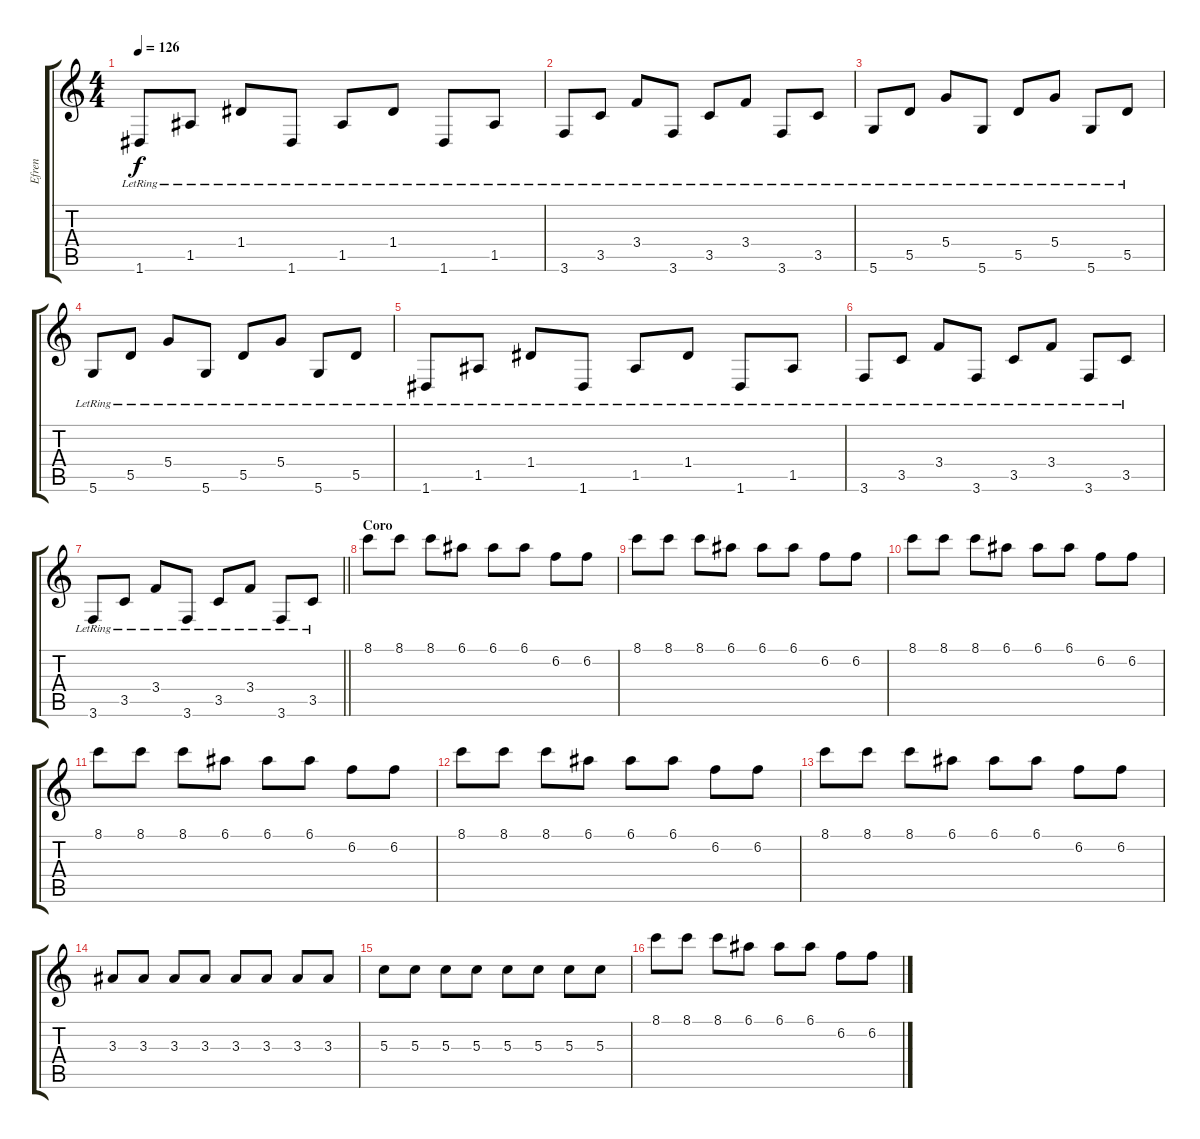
\track ("Efren" "Efren") {instrument overdrivenguitar}
\staff {score tabs}
\tuning (E4 B3 G3 D3 A2 D2) {hide}
\ts (4 4)
\tempo 126
\clef g2
\ks c
1.6{lr}.8{dy f} 1.5{lr}.8 1.4{lr}.8 1.6{lr}.8 1.5{lr}.8 1.4{lr}.8 1.6{lr}.8 1.5{lr}.8 |
3.6{lr}.8 3.5{lr}.8 3.4{lr}.8 3.6{lr}.8 3.5{lr}.8 3.4{lr}.8 3.6{lr}.8 3.5{lr}.8 |
5.6{lr}.8 5.5{lr}.8 5.4{lr}.8 5.6{lr}.8 5.5{lr}.8 5.4{lr}.8 5.6{lr}.8 5.5{lr}.8 |
5.6{lr}.8 5.5{lr}.8 5.4{lr}.8 5.6{lr}.8 5.5{lr}.8 5.4{lr}.8 5.6{lr}.8 5.5{lr}.8 |
1.6{lr}.8 1.5{lr}.8 1.4{lr}.8 1.6{lr}.8 1.5{lr}.8 1.4{lr}.8 1.6{lr}.8 1.5{lr}.8 |
3.6{lr}.8 3.5{lr}.8 3.4{lr}.8 3.6{lr}.8 3.5{lr}.8 3.4{lr}.8 3.6{lr}.8 3.5{lr}.8 |
\barLineRight lightlight
3.6{lr}.8 3.5{lr}.8 3.4{lr}.8 3.6{lr}.8 3.5{lr}.8 3.4{lr}.8 3.6{lr}.8 3.5{lr}.8 |
\section ("" "Coro")
8.1.8{instrument overdrivenguitar} 8.1.8 8.1.8 6.1.8 6.1.8 6.1.8 6.2.8 6.2.8 |
8.1.8 8.1.8 8.1.8 6.1.8 6.1.8 6.1.8 6.2.8 6.2.8 |
8.1.8 8.1.8 8.1.8 6.1.8 6.1.8 6.1.8 6.2.8 6.2.8 |
8.1.8 8.1.8 8.1.8 6.1.8 6.1.8 6.1.8 6.2.8 6.2.8 |
8.1.8 8.1.8 8.1.8 6.1.8 6.1.8 6.1.8 6.2.8 6.2.8 |
8.1.8 8.1.8 8.1.8 6.1.8 6.1.8 6.1.8 6.2.8 6.2.8 |
3.3.8 3.3.8 3.3.8 3.3.8 3.3.8 3.3.8 3.3.8 3.3.8 |
5.3.8 5.3.8 5.3.8 5.3.8 5.3.8 5.3.8 5.3.8 5.3.8 |
8.1.8 8.1.8 8.1.8 6.1.8 6.1.8 6.1.8 6.2.8 6.2.8
